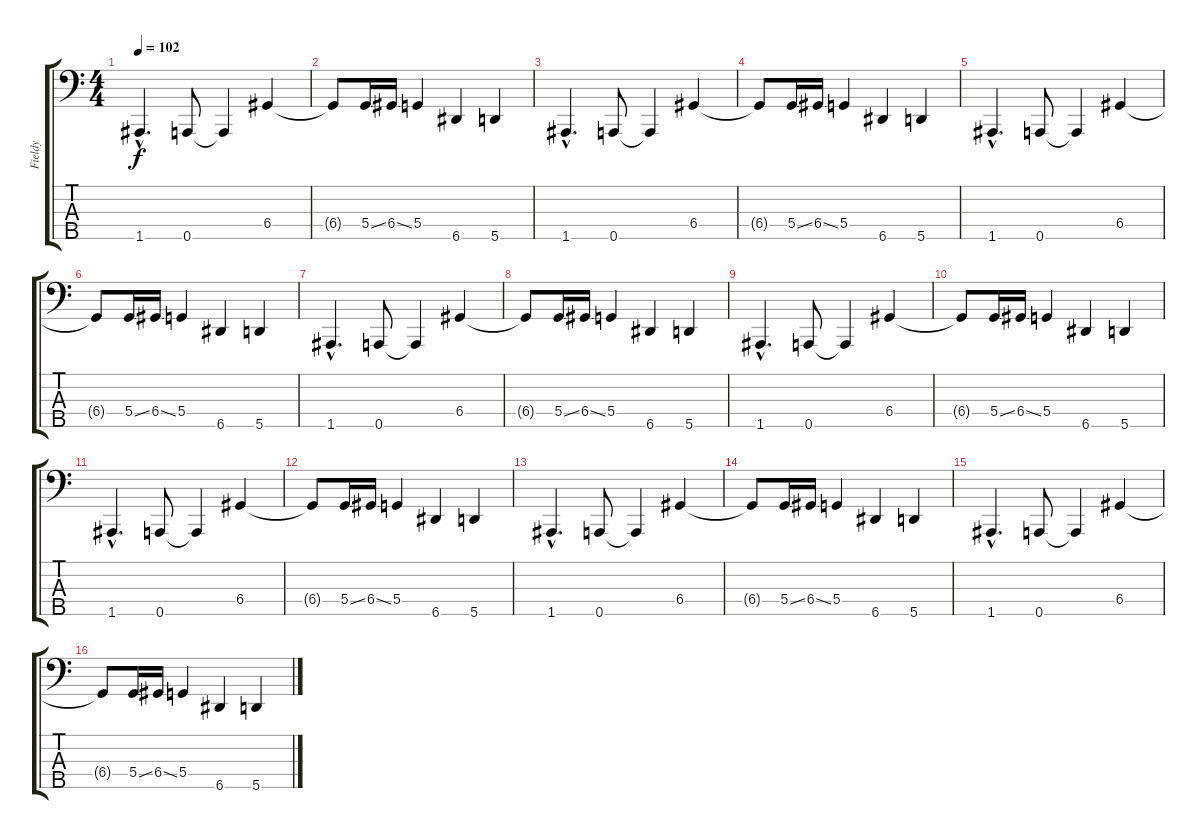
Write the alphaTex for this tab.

\track ("Fieldy" "Fieldy") {instrument slapbass1}
\staff {score tabs}
\tuning (F2 C2 G1 D1 A0) {hide}
\ts (4 4)
\tempo 102
\clef f4
\ks c
1.5{hac}.4{d dy f} 0.5.8 0.5{t}.4 6.4.4 |
6.4{t}.8 5.4{ss}.16 6.4{ss}.16 5.4.4 6.5.4 5.5.4 |
1.5{hac}.4{d} 0.5.8 0.5{t}.4 6.4.4 |
6.4{t}.8 5.4{ss}.16 6.4{ss}.16 5.4.4 6.5.4 5.5.4 |
1.5{hac}.4{d} 0.5.8 0.5{t}.4 6.4.4 |
6.4{t}.8 5.4{ss}.16 6.4{ss}.16 5.4.4 6.5.4 5.5.4 |
1.5{hac}.4{d} 0.5.8 0.5{t}.4 6.4.4 |
6.4{t}.8 5.4{ss}.16 6.4{ss}.16 5.4.4 6.5.4 5.5.4 |
1.5{hac}.4{d} 0.5.8 0.5{t}.4 6.4.4 |
6.4{t}.8 5.4{ss}.16 6.4{ss}.16 5.4.4 6.5.4 5.5.4 |
1.5{hac}.4{d} 0.5.8 0.5{t}.4 6.4.4 |
6.4{t}.8 5.4{ss}.16 6.4{ss}.16 5.4.4 6.5.4 5.5.4 |
1.5{hac}.4{d} 0.5.8 0.5{t}.4 6.4.4 |
6.4{t}.8 5.4{ss}.16 6.4{ss}.16 5.4.4 6.5.4 5.5.4 |
1.5{hac}.4{d} 0.5.8 0.5{t}.4 6.4.4 |
6.4{t}.8 5.4{ss}.16 6.4{ss}.16 5.4.4 6.5.4 5.5.4
